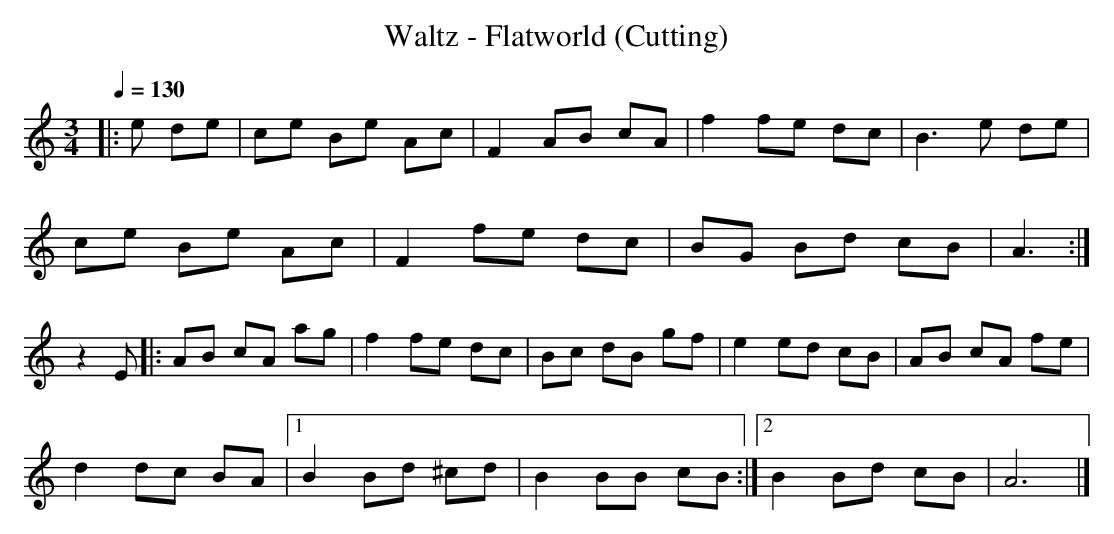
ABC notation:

X:1
T:Waltz - Flatworld (Cutting)
M:3/4
L:1/8
Q:1/4=130
K:C
|: e de|ce Be Ac|F2AB cA|f2 fe dc|B3 e de|
ce Be Ac|F2 fe dc|BG Bd cB|A3:|
z2E|:AB cA ag|f2 fe dc|Bc dB gf|e2 ed cB|AB cA fe|
d2 dc BA|1 B2 Bd ^cd|B2 BB cB:|2 B2 Bd cB|A6|]
